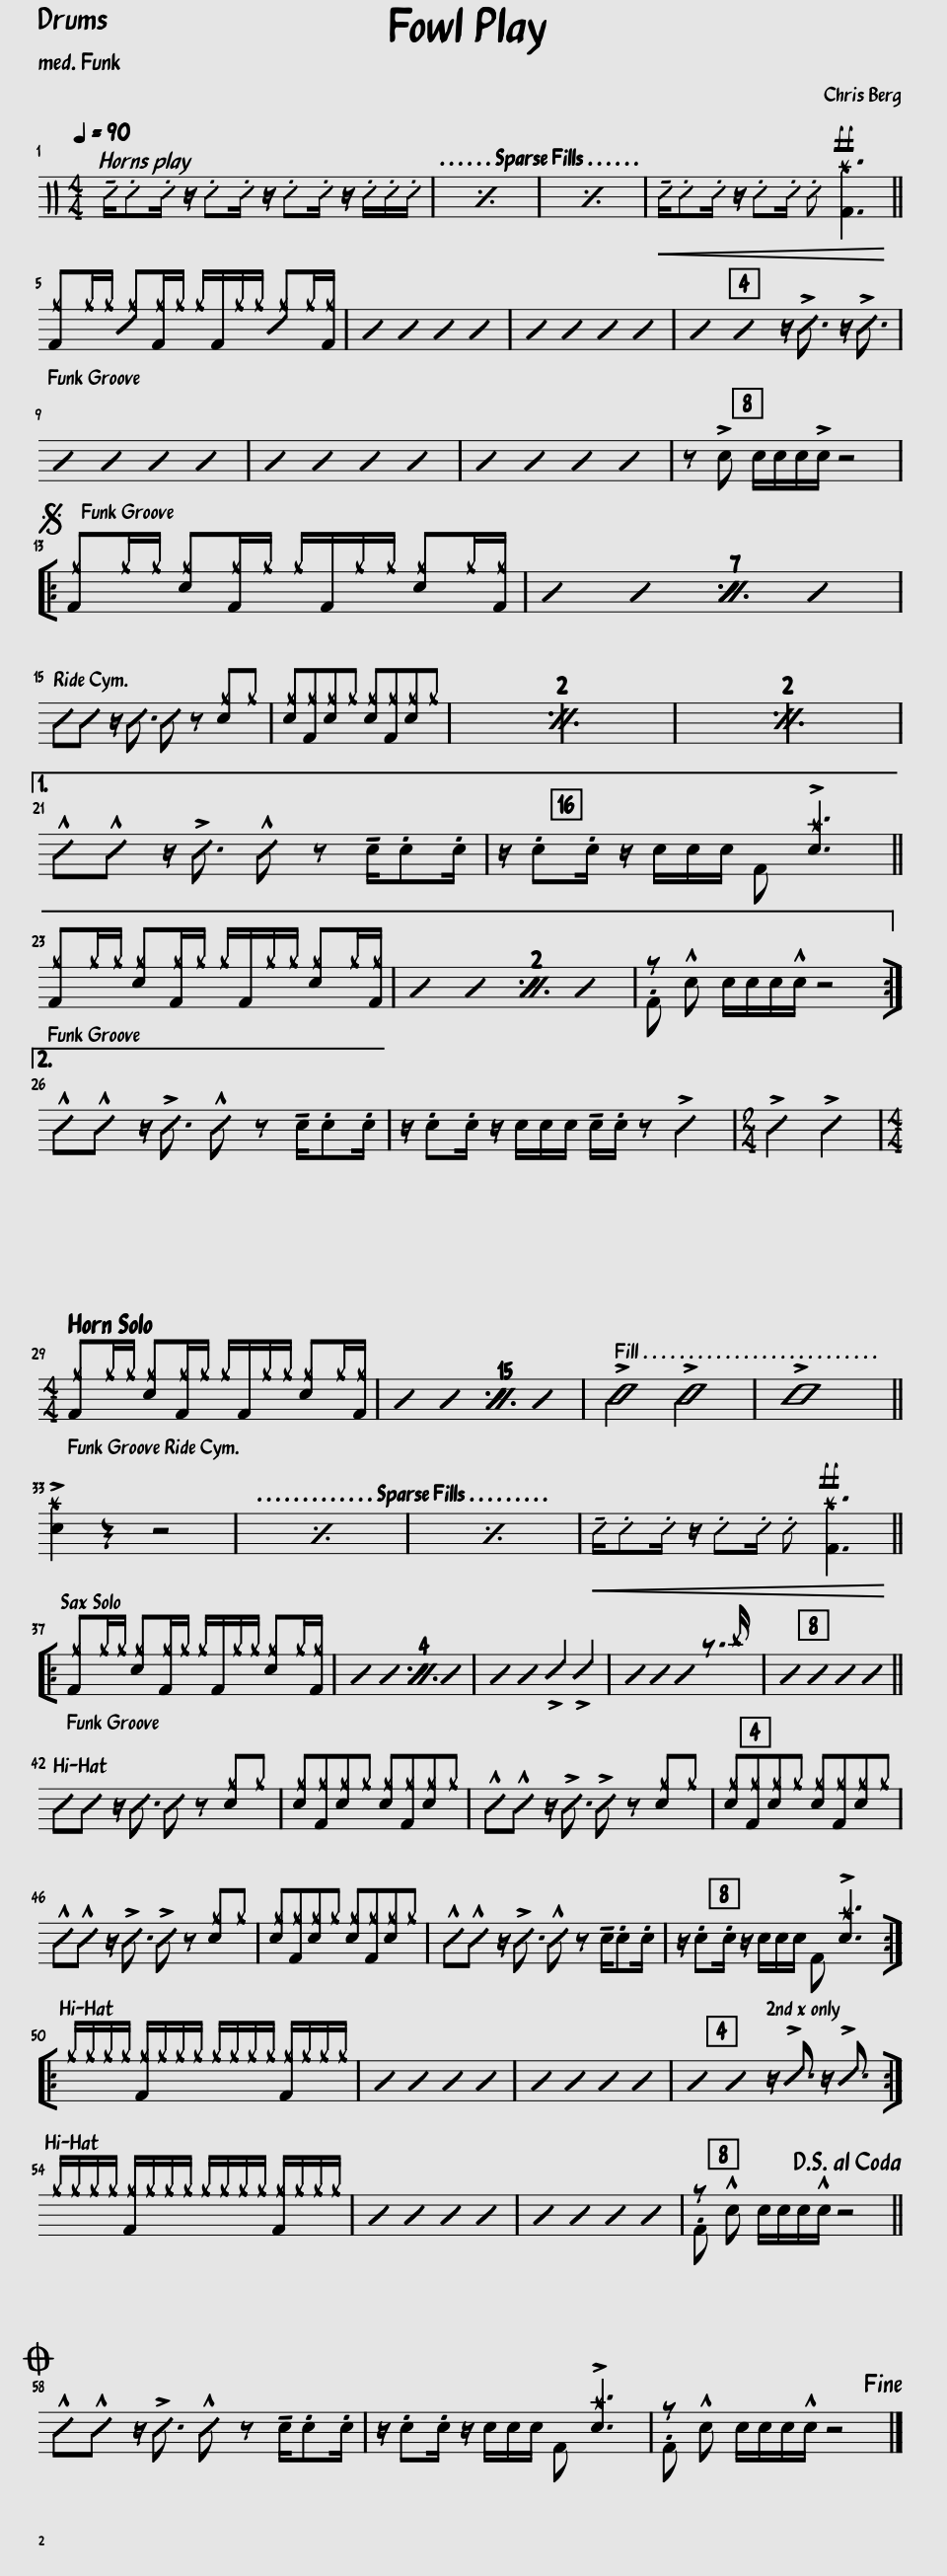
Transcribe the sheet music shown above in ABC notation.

X:1
%%score ( 1 2 )
L:1/8
Q:1/4=90
M:4/4
I:linebreak $
K:C
U:s=!stemless!
V:1 perc
K:none
V:2 perc
K:none
V:1
 !tenuto!c/.c.c/ z/ .c.c/ z/ .c.c/ z/ .c/.c/.c/ | x8 | x8 |!<(! !tenuto!c/.c.c/ z/ .c.c/ .c!ff! [F^a]3!<)! ||$ [F^g]^g/^g/ [c^g][F^g]/^g/ ^g/F/^g/^g/ [c^g]^g/[F^g]/ | %5
 sB2 sB2 sB2 sB2 | sB2 sB2 sB2 sB2 | sB2 sB2 z/ !>!c3/2 z/ !>!c3/2 |$ sB2 sB2 sB2 sB2 | sB2 sB2 sB2 sB2 | %10
 sB2 sB2 sB2 sB2 | z !>!c c/c/c/!>!c/ z4 |:$S [F^g]^g/^g/ [c^g][F^g]/^g/ ^g/F/^g/^g/ [c^g]^g/[F^g]/ | sB2 sB2 sB2 sB2 |$ cc z/ c3/2 c z [c^g]^g | %15
 [c^g][F^g][c^g]^g [c^g][F^g][c^g]^g | x2 x2 x2 x2 | x2 x2 x2 x2 | x2 x2 x2 x2 | x2 x2 x2 x2 |1$ %20
 !^!c!^!c z/ !>!c3/2 !^!c z !tenuto!c/.c.c/ | z/ .c.c/ z/ c/c/c/ F !>![c^a]3 ||$ [F^g]^g/^g/ [c^g][F^g]/^g/ ^g/F/^g/^g/ [c^g]^g/[F^g]/ | sB2 sB2 sB2 sB2 | z !^!c c/c/c/!^!c/ z4 :|2$ %25
 !^!c!^!c z/ !>!c3/2 !^!c z !tenuto!c/.c.c/ || z/ .c.c/ z/ c/c/c/ !tenuto!c/.c/ z !>!c2 |[M:2/4] !>!c2 !>!c2 |$[M:4/4] [F^g]^g/^g/ [c^g][F^g]/^g/ ^g/F/^g/^g/ [c^g]^g/[F^g]/ | sB2 sB2 sB2 sB2 | %30
 !>!c4 !>!c4 | !>!c8 ||$ !>![c^a]2 z2 z4 | x8 | x8 | %35
!<(! !tenuto!c/.c.c/ z/ .c.c/ .c!ff! [F^a]3!<)! |:$ [F^g]^g/^g/ [c^g][F^g]/^g/ ^g/F/^g/^g/ [c^g]^g/[F^g]/ | sB2 sB2 sB2 sB2 | sB2 sB2 !>!c2 !>!c2 | sB2 sB2 sB2 z3/2 ^b/ | %40
 sB2 sB2 sB2 sB2 ||$ cc z/ c3/2 c z [c^g]^g | [c^g][F^g][c^g]^g [c^g][F^g][c^g]^g | !^!c!^!c z/ !>!c3/2 !>!c z [c^g]^g | [c^g][F^g][c^g]^g [c^g][F^g][c^g]^g |$ %45
 !^!c!^!c z/ !>!c3/2 !>!c z [c^g]^g | [c^g][F^g][c^g]^g [c^g][F^g][c^g]^g | !^!c!^!c z/ !>!c3/2 !^!c z !tenuto!c/.c.c/ | z/ .c.c/ z/ c/c/c/ F !>![c^a]3 ::$ ^g/^g/^g/^g/ [F^g]/^g/^g/^g/ ^g/^g/^g/^g/ [F^g]/^g/^g/^g/ | %50
 sB2 sB2 sB2 sB2 | sB2 sB2 sB2 sB2 | sB2 sB2 z/ !>!c3/2 z/ !>!c3/2 :|$ ^g/^g/^g/^g/ [F^g]/^g/^g/^g/ ^g/^g/^g/^g/ [F^g]/^g/^g/^g/ | sB2 sB2 sB2 sB2 | %55
 sB2 sB2 sB2 sB2 | z !^!c c/c/c/!^!c/ z4!D.S.! ||$O !^!c!^!c z/ !>!c3/2 !^!c z !tenuto!c/.c.c/ | z/ .c.c/ z/ c/c/c/ F !>![c^a]3 | z !^!c c/c/c/!^!c/ z4!fine! |] %60
V:2
 x8 | x8 | x8 | x8 ||$ x8 | %5
 x8 | x8 | x8 |$ x8 | x8 | %10
 x8 | x8 |:$ x8 | x8 |$ x8 | %15
 x8 | x8 | x8 | x8 | x8 |1$ %20
 x8 | x8 ||$ x8 | x8 | .F x7 :|2$ %25
 x8 || x8 |[M:2/4] x4 |$[M:4/4] x8 | x8 | %30
 x8 | x8 ||$ x8 | x8 | x8 | %35
 x8 |:$ x8 | x8 | x8 | x8 | %40
 x8 ||$ x8 | x8 | x8 | x8 |$ %45
 x8 | x8 | x8 | x8 ::$ x8 | %50
 x8 | x8 | x8 :|$ x8 | x8 | %55
 x8 | .F x7 ||$ x8 | x8 | .F x7 |] %60
